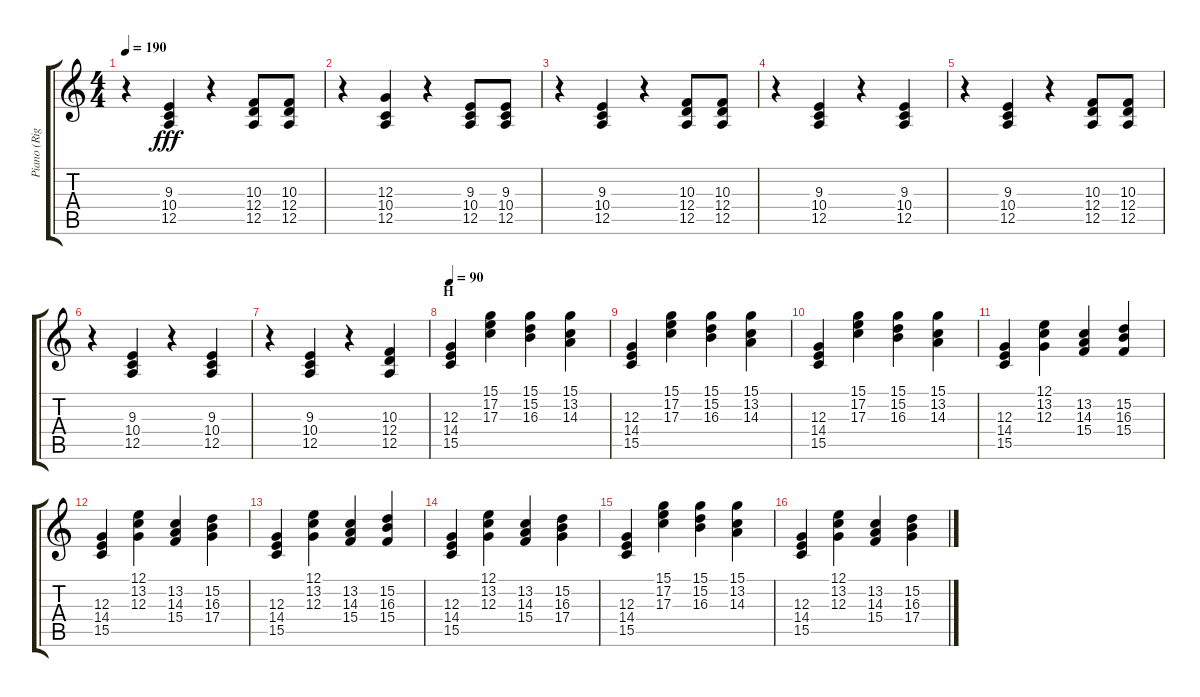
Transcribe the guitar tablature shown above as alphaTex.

\track ("Piano (Right Hand)" "Piano (Rig") {instrument acousticgrandpiano}
\staff {score tabs}
\tuning (E4 B3 G3 D3 A2 E2) {hide}
\ts (4 4)
\tempo 190
\clef g2
\ks c
r.4{dy fff} (9.3 10.4 12.5).4 r.4 (10.3 12.4 12.5).8 (10.3 12.4 12.5).8 |
r.4 (12.3 10.4 12.5).4 r.4 (9.3 10.4 12.5).8 (9.3 10.4 12.5).8 |
r.4 (9.3 10.4 12.5).4 r.4 (10.3 12.4 12.5).8 (10.3 12.4 12.5).8 |
r.4 (9.3 10.4 12.5).4 r.4 (9.3 10.4 12.5).4 |
r.4 (9.3 10.4 12.5).4 r.4 (10.3 12.4 12.5).8 (10.3 12.4 12.5).8 |
r.4 (9.3 10.4 12.5).4 r.4 (9.3 10.4 12.5).4 |
r.4 (9.3 10.4 12.5).4 r.4 (10.3 12.4 12.5).4 |
\section ("" "H")
\tempo 90
(12.3 14.4 15.5).4 (15.1 17.2 17.3).4 (15.1 15.2 16.3).4 (15.1 13.2 14.3).4 |
(12.3 14.4 15.5).4 (15.1 17.2 17.3).4 (15.1 15.2 16.3).4 (15.1 13.2 14.3).4 |
(12.3 14.4 15.5).4 (15.1 17.2 17.3).4 (15.1 15.2 16.3).4 (15.1 13.2 14.3).4 |
(12.3 14.4 15.5).4 (12.1 13.2 12.3).4 (13.2 14.3 15.4).4 (15.2 16.3 15.4).4 |
(12.3 14.4 15.5).4 (12.1 13.2 12.3).4 (13.2 14.3 15.4).4 (15.2 16.3 17.4).4 |
(12.3 14.4 15.5).4 (12.1 13.2 12.3).4 (13.2 14.3 15.4).4 (15.2 16.3 15.4).4 |
(12.3 14.4 15.5).4 (12.1 13.2 12.3).4 (13.2 14.3 15.4).4 (15.2 16.3 17.4).4 |
(12.3 14.4 15.5).4 (15.1 17.2 17.3).4 (15.1 15.2 16.3).4 (15.1 13.2 14.3).4 |
(12.3 14.4 15.5).4 (12.1 13.2 12.3).4 (13.2 14.3 15.4).4 (15.2 16.3 17.4).4
